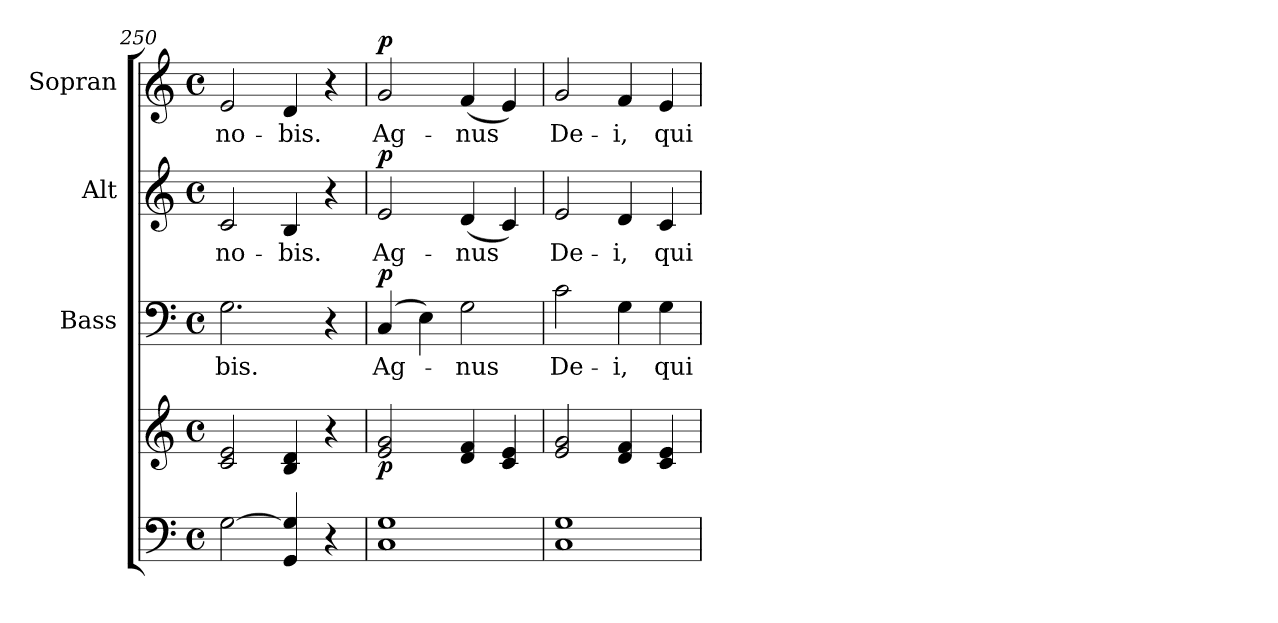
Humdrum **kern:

**kern	**kern	**dynam	**kern	**text	**dynam	**kern	**text	**dynam	**kern	**text	**dynam
*part4	*part4	*part4	*part3	*part3	*part3	*part2	*part2	*part2	*part1	*part1	*part1
*staff5	*staff4	*staff4/5	*staff3	*staff3	*staff3	*staff2	*staff2	*staff2	*staff1	*staff1	*staff1
*	*	*	*I"Bass	*	*	*I"Alt	*	*	*I"Sopran	*	*
*	*	*	*I'B.	*	*	*I'A	*	*	*I'S	*	*
!!LO:LB:g=z
*clefF4	*clefG2	*	*clefF4	*	*	*clefG2	*	*	*clefG2	*	*
*k[]	*k[]	*	*k[]	*	*	*k[]	*	*	*k[]	*	*
*C:	*C:	*	*C:	*	*	*C:	*	*	*C:	*	*
*M4/4	*M4/4	*	*M4/4	*	*	*M4/4	*	*	*M4/4	*	*
*met(c)	*met(c)	*	*met(c)	*	*	*met(c)	*	*	*met(c)	*	*
=250	=250	=250	=250	=250	=250	=250	=250	=250	=250	=250	=250
!	!	!	!	!LO:LY:b	!	!	!LO:LY:b	!	!	!LO:LY:b	!
[2G\	2c/ 2e/	.	2.G\	-bis.	.	2c/	no-	.	2e/	no-	.
!	!	!	!	!	!	!	!LO:LY:b	!	!	!LO:LY:b	!
4GG/ 4G/]	4B/ 4d/	.	.	.	.	4B/	-bis.	.	4d/	-bis.	.
4r	4r	.	4r	.	.	4r	.	.	4r	.	.
=251	=251	=251	=251	=251	=251	=251	=251	=251	=251	=251	=251
!	!	!LO:DY:b	!	!LO:LY:b	!LO:DY:a	!	!LO:LY:b	!LO:DY:a	!	!LO:LY:b	!LO:DY:a
1C 1G	2e/ 2g/	p	(4C/	Ag-	p	2e/	Ag-	p	2g/	Ag-	p
.	.	.	4E\)	.	.	.	.	.	.	.	.
!	!	!	!	!LO:LY:b	!	!	!LO:LY:b	!	!	!LO:LY:b	!
.	4d/ 4f/	.	2G\	-nus	.	(<4d/	-nus	.	(<4f/	-nus	.
.	4c/ 4e/	.	.	.	.	4c/)	.	.	4e/)	.	.
=252	=252	=252	=252	=252	=252	=252	=252	=252	=252	=252	=252
!	!	!	!	!LO:LY:b	!	!	!LO:LY:b	!	!	!LO:LY:b	!
1C 1G	2e/ 2g/	.	2c\	De-	.	2e/	De-	.	2g/	De-	.
!	!	!	!	!LO:LY:b	!	!	!LO:LY:b	!	!	!LO:LY:b	!
.	4d/ 4f/	.	4G\	-i,	.	4d/	-i,	.	4f/	-i,	.
!	!	!	!	!LO:LY:b	!	!	!LO:LY:b	!	!	!LO:LY:b	!
.	4c/ 4e/	.	4G\	qui	.	4c/	qui	.	4e/	qui	.
=	=	=	=	=	=	=	=	=	=	=	=
*-	*-	*-	*-	*-	*-	*-	*-	*-	*-	*-	*-
